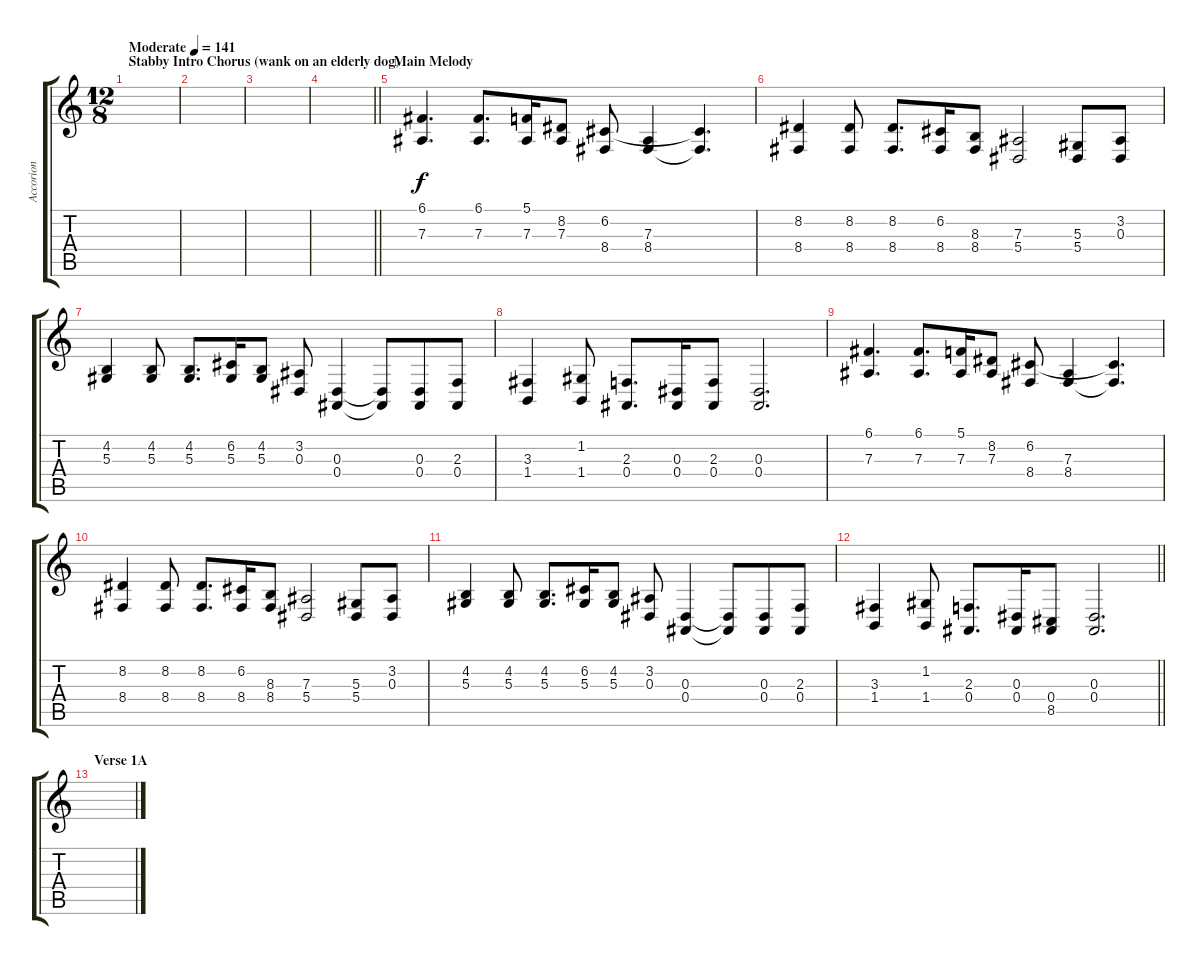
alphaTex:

\track ("Accorion" "Accorion") {instrument accordion}
\staff {score tabs}
\tuning (C4 G3 Eb3 Bb2 F2 C2) {hide}
\ts (12 8)
\section ("" "Stabby Intro Chorus (wank on an elderly dog)")
\tempo (141 "Moderate")
\clef g2
\ks c
|
|
|
\barLineRight lightlight
|
\section ("" "Main Melody")
(6.1 7.3).4{d} (6.1 7.3).8{d} (5.1 7.3).16 (8.2 7.3).8 (6.2 8.4).8 (7.3 8.4).4 (6.2{t} 8.4{t}).4{d} |
(8.2 8.4).4 (8.2 8.4).8 (8.2 8.4).8{d} (6.2 8.4).16 (8.3 8.4).8 (7.3 5.4).2 (5.3 5.4).8 (3.2 0.3).8 |
(4.2 5.3).4 (4.2 5.3).8 (4.2 5.3).8{d} (6.2 5.3).16 (4.2 5.3).8 (3.2 0.3).8 (0.3 0.4).4 (0.3{t} 0.4{t}).8 (0.3 0.4).8 (2.3 0.4).8 |
(3.3 1.4).4 (1.2 1.4).8 (2.3 0.4).8{d} (0.3 0.4).16 (2.3 0.4).8 (0.3 0.4).2{d} |
(6.1 7.3).4{d} (6.1 7.3).8{d} (5.1 7.3).16 (8.2 7.3).8 (6.2 8.4).8 (7.3 8.4).4 (6.2{t} 8.4{t}).4{d} |
(8.2 8.4).4 (8.2 8.4).8 (8.2 8.4).8{d} (6.2 8.4).16 (8.3 8.4).8 (7.3 5.4).2 (5.3 5.4).8 (3.2 0.3).8 |
(4.2 5.3).4 (4.2 5.3).8 (4.2 5.3).8{d} (6.2 5.3).16 (4.2 5.3).8 (3.2 0.3).8 (0.3 0.4).4 (0.3{t} 0.4{t}).8 (0.3 0.4).8 (2.3 0.4).8 |
\barLineRight lightlight
(3.3 1.4).4 (1.2 1.4).8 (2.3 0.4).8{d} (0.3 0.4).16 (0.4 8.5).8 (0.3 0.4).2{d} |
\section ("" "Verse 1A")
